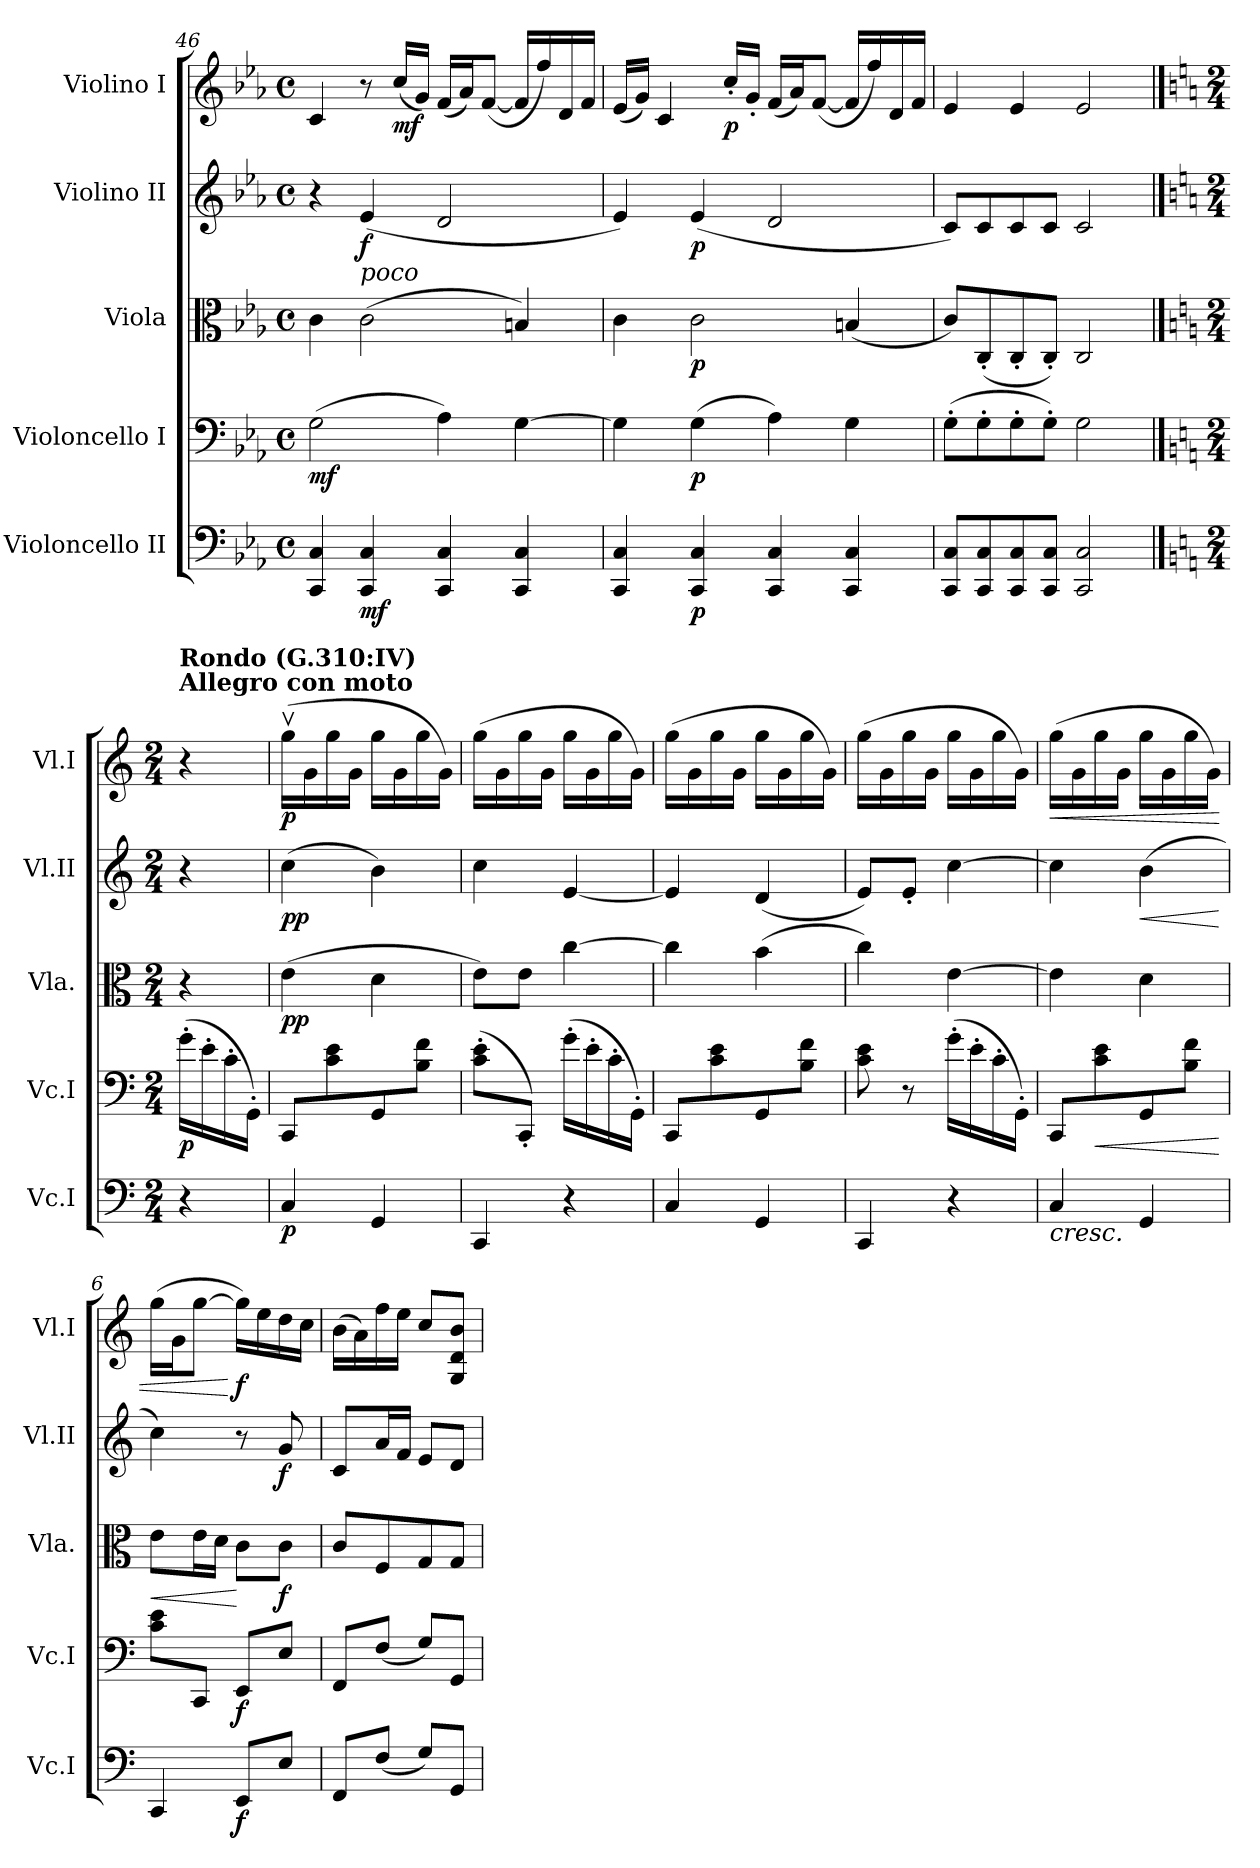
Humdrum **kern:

**kern	**dynam	**kern	**dynam	**kern	**dynam	**kern	**dynam	**kern	**dynam
*part5	*part5	*part4	*part4	*part3	*part3	*part2	*part2	*part1	*part1
*staff5	*staff5	*staff4	*staff4	*staff3	*staff3	*staff2	*staff2	*staff1	*staff1
*I"Violoncello II	*	*I"Violoncello I	*	*I"Viola	*	*I"Violino II	*	*I"Violino I	*
*I'Vc.I	*	*I'Vc.I	*	*I'Vla.	*	*I'Vl.II	*	*I'Vl.I	*
!!LO:LB:g=z
*clefF4	*	*clefF4	*	*clefC3	*	*clefG2	*	*clefG2	*
*k[b-e-a-]	*	*k[b-e-a-]	*	*k[b-e-a-]	*	*k[b-e-a-]	*	*k[b-e-a-]	*
*M4/4	*	*M4/4	*	*M4/4	*	*M4/4	*	*M4/4	*
*met(c)	*	*met(c)	*	*met(c)	*	*met(c)	*	*met(c)	*
=46	=46	=46	=46	=46	=46	=46	=46	=46	=46
!	!	!	!LO:DY:b	!	!	!	!	!	!
4CC/ 4C/	.	(>2G\	mf	4c\	.	4r	.	4c/	.
!	!	!	!	!	!	!LO:TX:b:i:t=poco	!	!	!
!	!LO:DY:b	!	!	!	!	!	!LO:DY:b	!	!
4CC/ 4C/	mf	.	.	(>2c\	.	(<4e-/	f	8r	.
!	!	!	!	!	!	!	!	!	!LO:DY:b
.	.	.	.	.	.	.	.	(<16cc/LL	mf
.	.	.	.	.	.	.	.	16g/JJ)	.
4CC/ 4C/	.	4A-\)	.	.	.	2d/	.	(<16f/LL	.
.	.	.	.	.	.	.	.	16a-/J)	.
.	.	.	.	.	.	.	.	(<[8f/J	.
4CC/ 4C/	.	[4G\	.	4Bn/)	.	.	.	16f/LL]	.
.	.	.	.	.	.	.	.	16ff/)	.
.	.	.	.	.	.	.	.	16d/	.
.	.	.	.	.	.	.	.	16f/JJ	.
=47	=47	=47	=47	=47	=47	=47	=47	=47	=47
4CC/ 4C/	.	4G\]	.	4c\	.	4e-/)	.	(<16e-/LL	.
.	.	.	.	.	.	.	.	16g/JJ)	.
.	.	.	.	.	.	.	.	4c/	.
!	!LO:DY:b	!	!LO:DY:b	!	!LO:DY:b	!	!LO:DY:b	!	!
4CC/ 4C/	p	(>4G\	p	2c\	p	(<4e-/	p	.	.
!	!	!	!	!	!	!	!	!	!LO:DY:b
.	.	.	.	.	.	.	.	16cc'/LL	p
.	.	.	.	.	.	.	.	16g'/JJ	.
4CC/ 4C/	.	4A-\)	.	.	.	2d/	.	(<16f/LL	.
.	.	.	.	.	.	.	.	16a-/J)	.
.	.	.	.	.	.	.	.	(<[8f/J	.
4CC/ 4C/	.	4G\	.	(<4Bn/	.	.	.	16f/LL]	.
.	.	.	.	.	.	.	.	16ff/)	.
.	.	.	.	.	.	.	.	16d/	.
.	.	.	.	.	.	.	.	16f/JJ	.
=48	=48	=48	=48	=48	=48	=48	=48	=48	=48
8CC/ 8C/L	.	(>8G'\L	.	8c/L)	.	8c/L)	.	4e-/	.
8CC/ 8C/	.	8G'\	.	(<8C'/	.	8c/	.	.	.
8CC/ 8C/	.	8G'\	.	8C'/	.	8c/	.	4e-/	.
8CC/ 8C/J	.	8G'\J)	.	8C'/J)	.	8c/J	.	.	.
2CC/ 2C/	.	2G\	.	2C/	.	2c/	.	2e-/	.
!!LO:PB:g=z
==	==	==	==	==	==	==	==	==	==
*k[]	*	*k[]	*	*k[]	*	*k[]	*	*k[]	*
*M2/4	*	*M2/4	*	*M2/4	*	*M2/4	*	*M2/4	*
*	*	*	*	*	*	*	*	*MM120	*
!	!	!	!	!	!	!	!	!LO:TX:a:B:t=Allegro con moto	!
!	!	!	!	!	!	!	!	!LO:TX:a:B:t=Rondo (G.310&colon;IV)	!
!	!	!	!LO:DY:b	!	!	!	!	!	!
4r	.	(>16g'\LL	p	4r	.	4r	.	4r	.
.	.	16e'\	.	.	.	.	.	.	.
.	.	16c'\	.	.	.	.	.	.	.
.	.	16GG'\JJ)	.	.	.	.	.	.	.
=1	=1	=1	=1	=1	=1	=1	=1	=1	=1
!	!LO:DY:b	!	!	!	!LO:DY:b	!	!LO:DY:b	!	!LO:DY:b
4C/	p	8CC/L	.	(>4e\	pp	(>4cc\	pp	(>16ggv\LL	p
.	.	.	.	.	.	.	.	16g\	.
.	.	8c\ 8e\	.	.	.	.	.	16gg\	.
.	.	.	.	.	.	.	.	16g\JJ	.
4GG/	.	8GG/	.	4d\	.	4b\)	.	16gg\LL	.
.	.	.	.	.	.	.	.	16g\	.
.	.	8B\ 8f\J	.	.	.	.	.	16gg\	.
.	.	.	.	.	.	.	.	16g\JJ)	.
=2	=2	=2	=2	=2	=2	=2	=2	=2	=2
4CC/	.	(>8c\' 8e\'L	.	8e\L)	.	4cc\	.	(>16gg\LL	.
.	.	.	.	.	.	.	.	16g\	.
.	.	8CC'/J)	.	8e\J	.	.	.	16gg\	.
.	.	.	.	.	.	.	.	16g\JJ	.
4r	.	(>16g'\LL	.	[4cc\	.	[4e/	.	16gg\LL	.
.	.	16e'\	.	.	.	.	.	16g\	.
.	.	16c'\	.	.	.	.	.	16gg\	.
.	.	16GG'\JJ)	.	.	.	.	.	16g\JJ)	.
=3	=3	=3	=3	=3	=3	=3	=3	=3	=3
4C/	.	8CC/L	.	4cc\]	.	4e/]	.	(>16gg\LL	.
.	.	.	.	.	.	.	.	16g\	.
.	.	8c\ 8e\	.	.	.	.	.	16gg\	.
.	.	.	.	.	.	.	.	16g\JJ	.
4GG/	.	8GG/	.	(>4b\	.	(<4d/	.	16gg\LL	.
.	.	.	.	.	.	.	.	16g\	.
.	.	8B\ 8f\J	.	.	.	.	.	16gg\	.
.	.	.	.	.	.	.	.	16g\JJ)	.
=4	=4	=4	=4	=4	=4	=4	=4	=4	=4
4CC/	.	8c\ 8e\	.	4cc\)	.	8e/L)	.	(>16gg\LL	.
.	.	.	.	.	.	.	.	16g\	.
.	.	8r	.	.	.	8e'/J	.	16gg\	.
.	.	.	.	.	.	.	.	16g\JJ	.
4r	.	(>16g'\LL	.	[4e\	.	[4cc\	.	16gg\LL	.
.	.	16e'\	.	.	.	.	.	16g\	.
.	.	16c'\	.	.	.	.	.	16gg\	.
.	.	16GG'\JJ)	.	.	.	.	.	16g\JJ)	.
!!LO:LB:g=z
=5	=5	=5	=5	=5	=5	=5	=5	=5	=5
!LO:TX:b:i:t=cresc.	!	!	!	!	!	!	!	!	!
!	!	!	!	!	!	!	!	!	!LO:HP:b
4C/	.	8CC/L	.	4e\]	.	4cc\]	.	(>16gg\LL	<
.	.	.	.	.	.	.	.	16g\	.
!	!	!	!LO:HP:b	!	!	!	!	!	!
.	.	8c\ 8e\	<	.	.	.	.	16gg\	.
.	.	.	.	.	.	.	.	16g\JJ	.
!	!	!	!	!	!	!	!LO:HP:b	!	!
4GG/	.	8GG/	.	4d\	.	(>4b\	<	16gg\LL	.
.	.	.	.	.	.	.	.	16g\	.
.	.	8B\ 8f\J	.	.	.	.	.	16gg\	.
.	.	.	.	.	.	.	.	16g\JJ)	.
.	.	.	[	.	.	.	[	.	.
=6	=6	=6	=6	=6	=6	=6	=6	=6	=6
!	!	!	!	!	!LO:HP:b	!	!	!	!
4CC/	.	8c\ 8e\L	.	8e\L	<	4cc\)	.	(>16gg\LL	.
.	.	.	.	.	.	.	.	16g\J	.
.	.	8CC/J	.	16e\L	.	.	.	[8gg\J	.
.	.	.	.	16d\JJ	.	.	.	.	.
!	!LO:DY:b	!	!LO:DY:b	!	!	!	!	!	!LO:DY:n=1:b
8EE/L	f	8EE/L	f	8c\L	[	8r	.	16gg\LL])	[ f
.	.	.	.	.	.	.	.	16ee\	.
!	!	!	!	!	!LO:DY:b	!	!LO:DY:b	!	!
8E/J	.	8E/J	.	8c\J	f	8g/	f	16dd\	.
.	.	.	.	.	.	.	.	16cc\JJ	.
=7	=7	=7	=7	=7	=7	=7	=7	=7	=7
8FF/L	.	8FF/L	.	8c/L	.	8c/L	.	(>16b\LL	.
.	.	.	.	.	.	.	.	16a\)	.
(<8F/J	.	(<8F/J	.	8F/	.	16a/L	.	16ff\	.
.	.	.	.	.	.	16f/JJ	.	16ee\JJ	.
8G/L)	.	8G/L)	.	8G/	.	8e/L	.	8cc/L	.
8GG/J	.	8GG/J	.	8G/J	.	8d/J	.	8G/ 8d/ 8b/J	.
=	=	=	=	=	=	=	=	=	=
*-	*-	*-	*-	*-	*-	*-	*-	*-	*-
